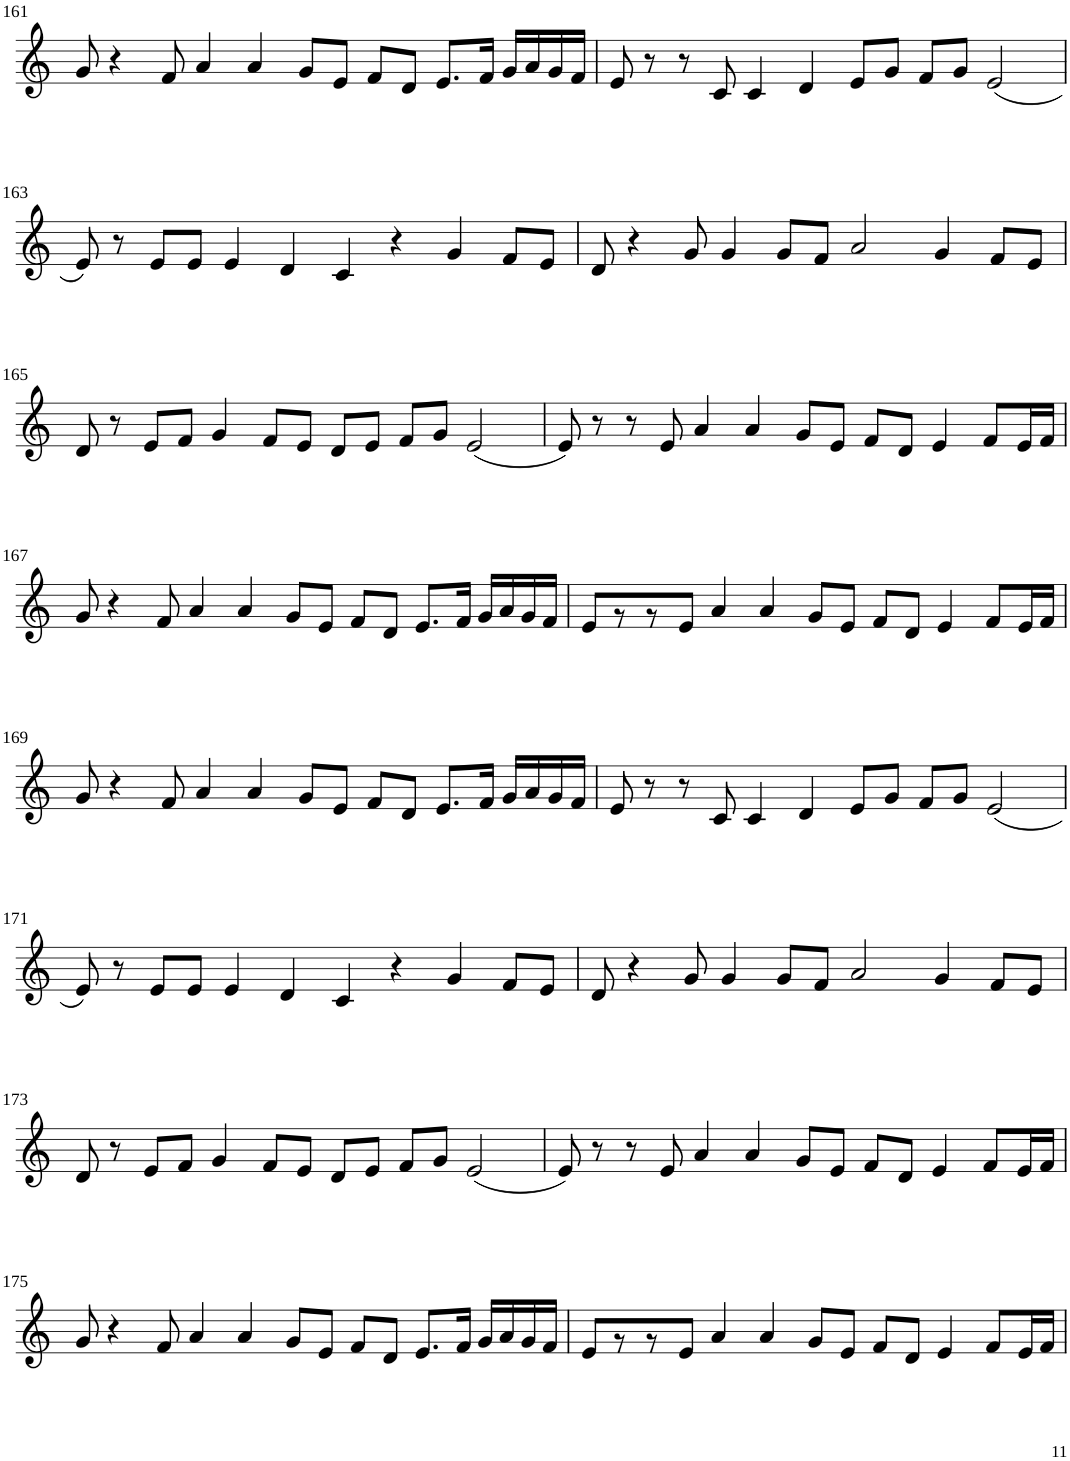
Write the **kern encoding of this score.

**kern
*part1
*staff1
*I"Violin
!!LO:PB:g=z
*clefG2
*k[]
*M8/4
=161
8g/
4r
8f/
4a/
4a/
8g/L
8e/J
8f/L
8d/J
8.e/L
16f/Jk
16g/LL
16a/
16g/
16f/JJ
=162
8e/
8r
8r
8c/
4c/
4d/
8e/L
8g/J
8f/L
8g/J
(2e/
!!LO:LB:g=z
=163
8e/)
8r
8e/L
8e/J
4e/
4d/
4c/
4r
4g/
8f/L
8e/J
=164
8d/
4r
8g/
4g/
8g/L
8f/J
2a/
4g/
8f/L
8e/J
!!LO:LB:g=z
=165
8d/
8r
8e/L
8f/J
4g/
8f/L
8e/J
8d/L
8e/J
8f/L
8g/J
(2e/
=166
8e/)
8r
8r
8e/
4a/
4a/
8g/L
8e/J
8f/L
8d/J
4e/
8f/L
16e/L
16f/JJ
!!LO:LB:g=z
=167
8g/
4r
8f/
4a/
4a/
8g/L
8e/J
8f/L
8d/J
8.e/L
16f/Jk
16g/LL
16a/
16g/
16f/JJ
=168
8e/L
8r
8r
8e/J
4a/
4a/
8g/L
8e/J
8f/L
8d/J
4e/
8f/L
16e/L
16f/JJ
!!LO:LB:g=z
=169
8g/
4r
8f/
4a/
4a/
8g/L
8e/J
8f/L
8d/J
8.e/L
16f/Jk
16g/LL
16a/
16g/
16f/JJ
=170
8e/
8r
8r
8c/
4c/
4d/
8e/L
8g/J
8f/L
8g/J
(2e/
!!LO:LB:g=z
=171
8e/)
8r
8e/L
8e/J
4e/
4d/
4c/
4r
4g/
8f/L
8e/J
=172
8d/
4r
8g/
4g/
8g/L
8f/J
2a/
4g/
8f/L
8e/J
!!LO:LB:g=z
=173
8d/
8r
8e/L
8f/J
4g/
8f/L
8e/J
8d/L
8e/J
8f/L
8g/J
(2e/
=174
8e/)
8r
8r
8e/
4a/
4a/
8g/L
8e/J
8f/L
8d/J
4e/
8f/L
16e/L
16f/JJ
!!LO:LB:g=z
=175
8g/
4r
8f/
4a/
4a/
8g/L
8e/J
8f/L
8d/J
8.e/L
16f/Jk
16g/LL
16a/
16g/
16f/JJ
=176
8e/L
8r
8r
8e/J
4a/
4a/
8g/L
8e/J
8f/L
8d/J
4e/
8f/L
16e/L
16f/JJ
=
*-
